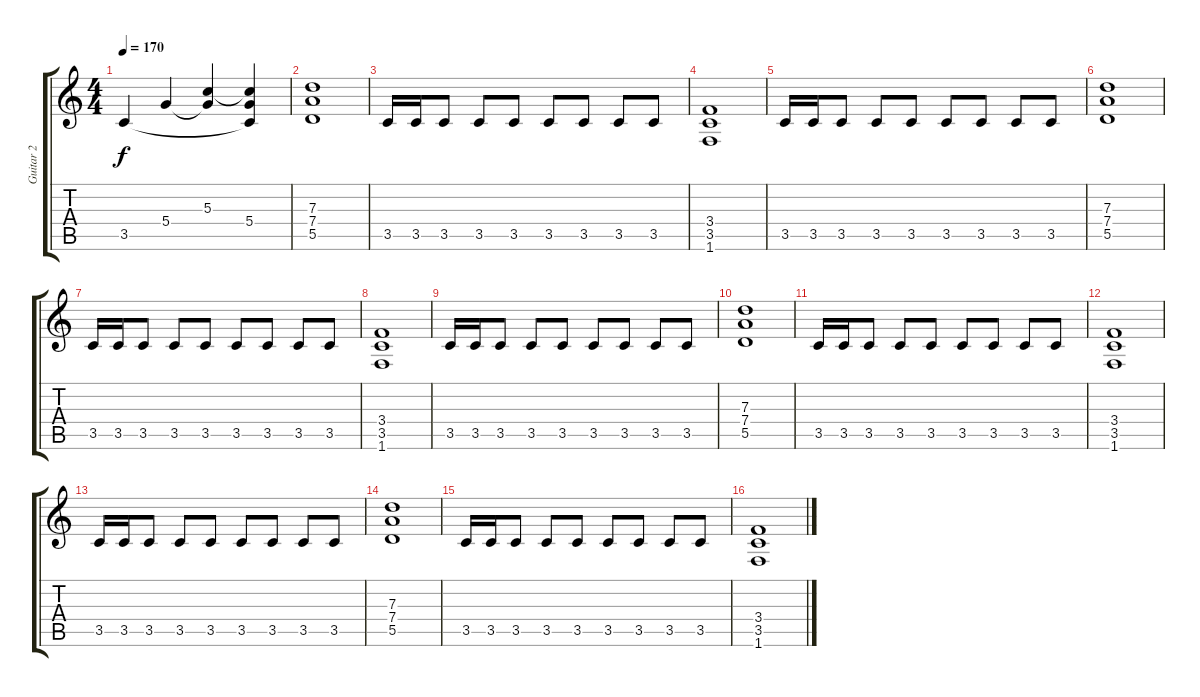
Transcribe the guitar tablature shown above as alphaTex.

\track ("Guitar 2" "Guitar 2") {instrument distortionguitar}
\staff {score tabs}
\tuning (E4 B3 G3 D3 A2 E2) {hide}
\ts (4 4)
\tempo 170
\clef g2
\ks c
3.5.4{dy f} 5.4.4 (5.3 5.4{t}).4 (5.3{t} 5.4 3.5{t}).4 |
\section ("" "")
(7.3 7.4 5.5).1 |
3.5.16 3.5.16 3.5.8 3.5.8 3.5.8 3.5.8 3.5.8 3.5.8 3.5.8 |
(3.4 3.5 1.6).1 |
3.5.16 3.5.16 3.5.8 3.5.8 3.5.8 3.5.8 3.5.8 3.5.8 3.5.8 |
(7.3 7.4 5.5).1 |
3.5.16 3.5.16 3.5.8 3.5.8 3.5.8 3.5.8 3.5.8 3.5.8 3.5.8 |
(3.4 3.5 1.6).1 |
3.5.16 3.5.16 3.5.8 3.5.8 3.5.8 3.5.8 3.5.8 3.5.8 3.5.8 |
\section ("" "")
(7.3 7.4 5.5).1 |
3.5.16 3.5.16 3.5.8 3.5.8 3.5.8 3.5.8 3.5.8 3.5.8 3.5.8 |
(3.4 3.5 1.6).1 |
3.5.16 3.5.16 3.5.8 3.5.8 3.5.8 3.5.8 3.5.8 3.5.8 3.5.8 |
(7.3 7.4 5.5).1 |
3.5.16 3.5.16 3.5.8 3.5.8 3.5.8 3.5.8 3.5.8 3.5.8 3.5.8 |
(3.4 3.5 1.6).1
